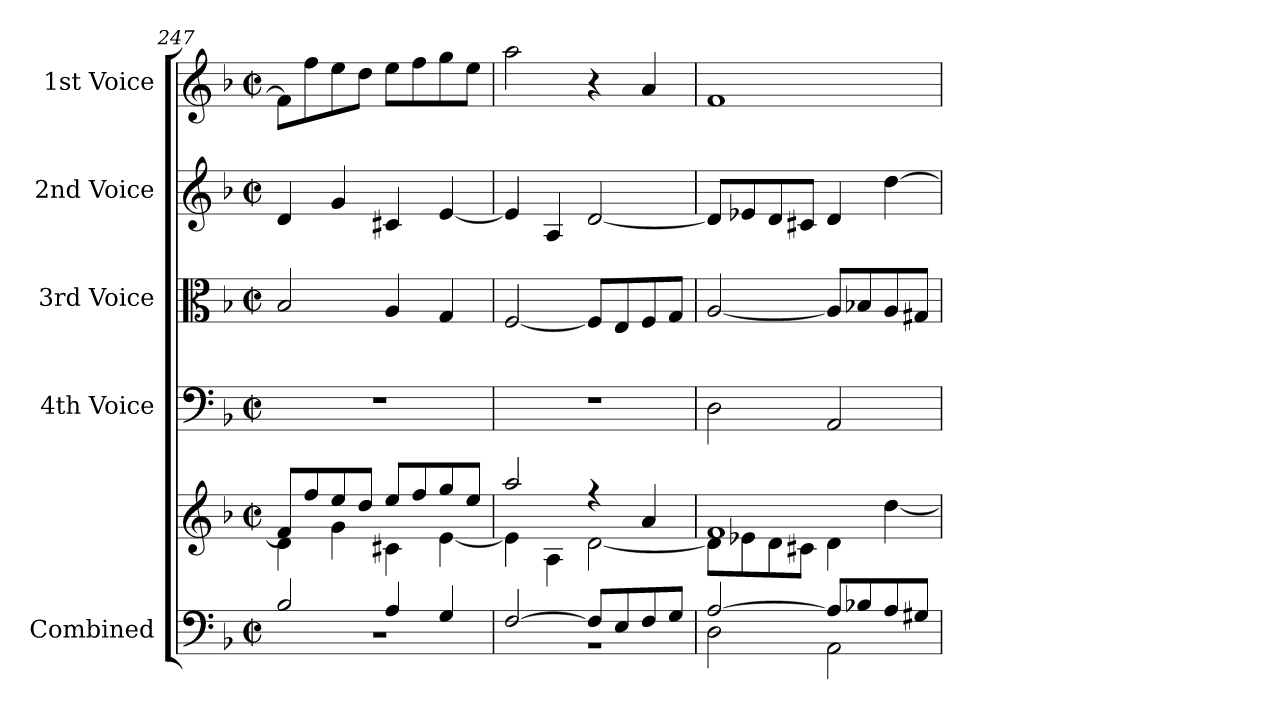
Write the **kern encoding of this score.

**kern	**kern	**kern	**kern	**kern	**kern
*part5	*part5	*part4	*part3	*part2	*part1
*staff6	*staff5	*staff4	*staff3	*staff2	*staff1
*I"Combined	*	*I"4th Voice	*I"3rd Voice	*I"2nd Voice	*I"1st Voice
!!LO:PB:g=z
*clefF4	*clefG2	*clefF4	*clefC3	*clefG2	*clefG2
*k[b-]	*k[b-]	*k[b-]	*k[b-]	*k[b-]	*k[b-]
*M2/2	*M2/2	*M2/2	*M2/2	*M2/2	*M2/2
*met(c|)	*met(c|)	*met(c|)	*met(c|)	*met(c|)	*met(c|)
=247	=247	=247	=247	=247	=247
*^	*^	*	*	*	*
2B-/	1r	8f/L]	4d\	1r	2B-/	4d/	8f\L]
.	.	8ff/	.	.	.	.	8ff\
.	.	8ee/	4g\	.	.	4g/	8ee\
.	.	8dd/J	.	.	.	.	8dd\J
4A/	.	8ee/L	4c#X\	.	4A/	4c#X/	8ee\L
.	.	8ff/	.	.	.	.	8ff\
4G/	.	8gg/	[4e\	.	4G/	[4e/	8gg\
.	.	8ee/J	.	.	.	.	8ee\J
=248	=248	=248	=248	=248	=248	=248	=248
[2F/	1r	2aa/	4e\]	1r	[2F/	4e/]	2aa\
.	.	.	4A\	.	.	4A/	.
8F/L]	.	4r	[2d\	.	8F/L]	[2d/	4r
8E/	.	.	.	.	8E/	.	.
8F/	.	4a/	.	.	8F/	.	4a/
8G/J	.	.	.	.	8G/J	.	.
=249	=249	=249	=249	=249	=249	=249	=249
[2A/	2D\	1f	8d\L]	2D\	[2A/	8d/L]	1f
.	.	.	8e-X\	.	.	8e-X/	.
.	.	.	8d\	.	.	8d/	.
.	.	.	8c#X\J	.	.	8c#X/J	.
8A/L]	2AA\	.	4d\	2AA/	8A/L]	4d/	.
8B-X/	.	.	.	.	8B-X/	.	.
8A/	.	.	[4dd\	.	8A/	[4dd\	.
8G#X/J	.	.	.	.	8G#X/J	.	.
*v	*v	*	*	*	*	*	*
*	*v	*v	*	*	*	*
=	=	=	=	=	=
*-	*-	*-	*-	*-	*-
